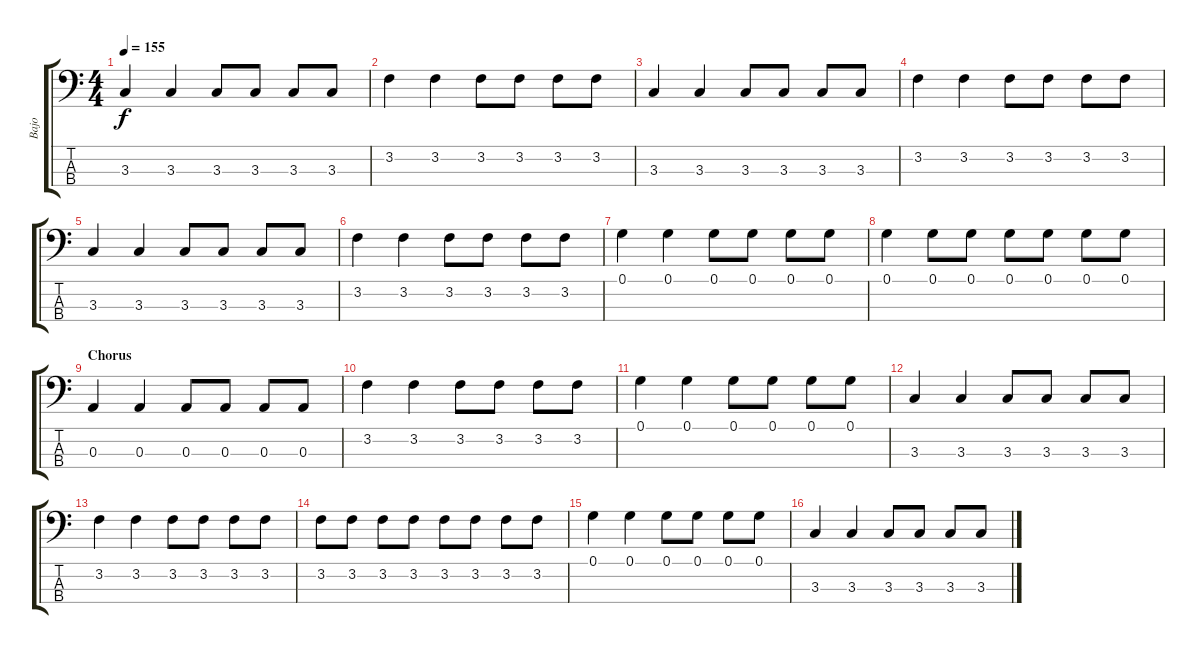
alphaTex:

\track ("Bajo" "Bajo") {instrument electricbassfinger}
\staff {score tabs}
\tuning (G2 D2 A1 E1) {hide}
\ts (4 4)
\tempo 155
\clef f4
\ks c
3.3.4{dy f} 3.3.4 3.3.8 3.3.8 3.3.8 3.3.8 |
3.2.4 3.2.4 3.2.8 3.2.8 3.2.8 3.2.8 |
3.3.4 3.3.4 3.3.8 3.3.8 3.3.8 3.3.8 |
3.2.4 3.2.4 3.2.8 3.2.8 3.2.8 3.2.8 |
3.3.4 3.3.4 3.3.8 3.3.8 3.3.8 3.3.8 |
3.2.4 3.2.4 3.2.8 3.2.8 3.2.8 3.2.8 |
0.1.4 0.1.4 0.1.8 0.1.8 0.1.8 0.1.8 |
0.1.4 0.1.8 0.1.8 0.1.8 0.1.8 0.1.8 0.1.8 |
\section ("" "Chorus")
0.3.4 0.3.4 0.3.8 0.3.8 0.3.8 0.3.8 |
3.2.4 3.2.4 3.2.8 3.2.8 3.2.8 3.2.8 |
0.1.4 0.1.4 0.1.8 0.1.8 0.1.8 0.1.8 |
3.3.4 3.3.4 3.3.8 3.3.8 3.3.8 3.3.8 |
3.2.4 3.2.4 3.2.8 3.2.8 3.2.8 3.2.8 |
3.2.8 3.2.8 3.2.8 3.2.8 3.2.8 3.2.8 3.2.8 3.2.8 |
0.1.4 0.1.4 0.1.8 0.1.8 0.1.8 0.1.8 |
3.3.4 3.3.4 3.3.8 3.3.8 3.3.8 3.3.8
